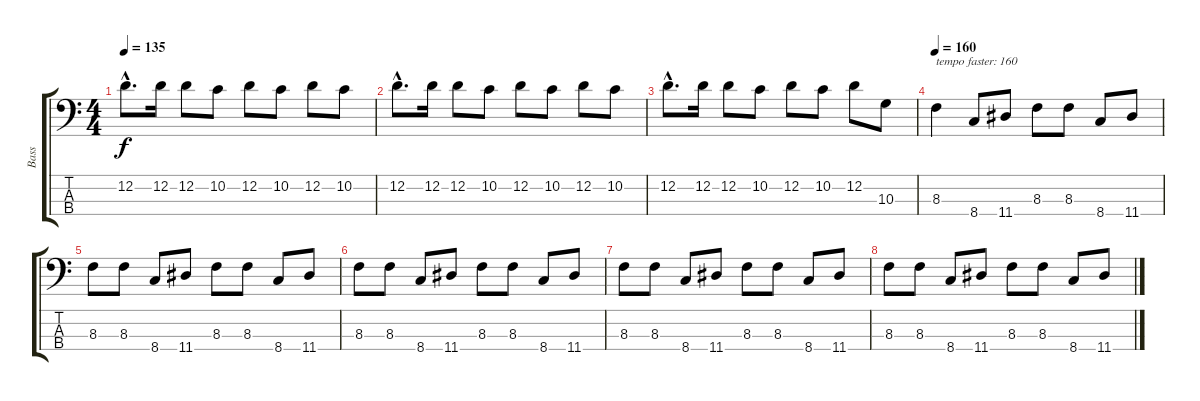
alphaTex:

\track ("Bass" "Bass") {instrument electricbassfinger}
\staff {score tabs}
\tuning (G2 D2 A1 E1) {hide}
\ts (4 4)
\tempo 135
\clef f4
\ks c
12.2{hac}.8{d dy f} 12.2.16 12.2.8 10.2.8 12.2.8 10.2.8 12.2.8 10.2.8 |
12.2{hac}.8{d} 12.2.16 12.2.8 10.2.8 12.2.8 10.2.8 12.2.8 10.2.8 |
12.2{hac}.8{d} 12.2.16 12.2.8 10.2.8 12.2.8 10.2.8 12.2.8 10.3.8 |
\tempo 160
8.3.4{txt "tempo faster: 160"} 8.4.8 11.4.8 8.3.8 8.3.8 8.4.8 11.4.8 |
8.3.8 8.3.8 8.4.8 11.4.8 8.3.8 8.3.8 8.4.8 11.4.8 |
8.3.8 8.3.8 8.4.8 11.4.8 8.3.8 8.3.8 8.4.8 11.4.8 |
8.3.8 8.3.8 8.4.8 11.4.8 8.3.8 8.3.8 8.4.8 11.4.8 |
8.3.8 8.3.8 8.4.8 11.4.8 8.3.8 8.3.8 8.4.8 11.4.8
